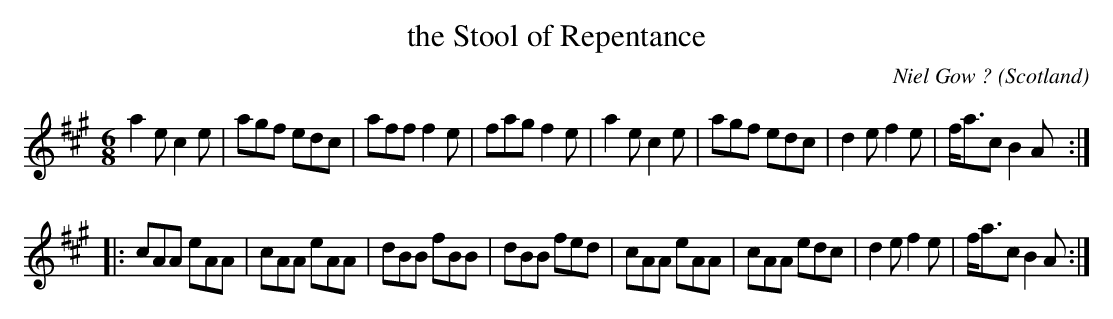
X:1
T:the Stool of Repentance
C:Niel Gow ?
M:6/8
O:Scotland
K:A major
a2e c2e | agf edc | aff f2e | fag f2e |\
a2e c2e | agf edc | d2e f2e |f<ac B2A :|
|:\
cAA eAA | cAA eAA | dBB fBB | dBB fed | \
cAA eAA | cAA edc | d2e f2e | f<ac B2A :|
